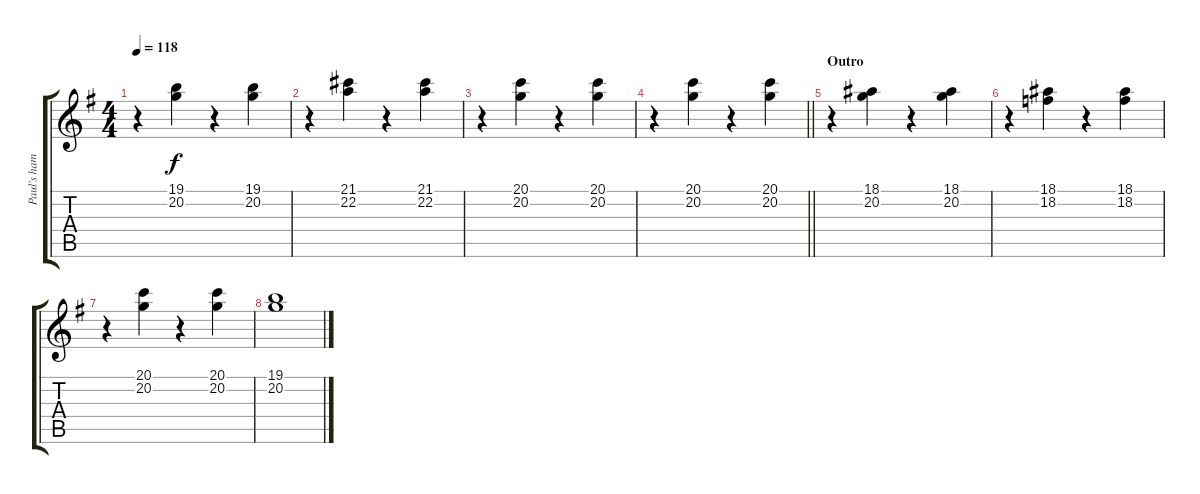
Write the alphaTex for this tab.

\track ("Paul's hammond" "Paul's ham") {instrument drawbarorgan}
\staff {score tabs}
\tuning (E4 B3 G3 D3 A2 E2) {hide}
\ts (4 4)
\tempo 118
\clef g2
\ks g
r.4{dy f} (19.1 20.2).4 r.4 (19.1 20.2).4 |
r.4 (21.1 22.2).4 r.4 (21.1 22.2).4 |
r.4 (20.1 20.2).4 r.4 (20.1 20.2).4 |
\barLineRight lightlight
r.4 (20.1 20.2).4 r.4 (20.1 20.2).4 |
\section ("" "Outro")
r.4 (18.1 20.2).4 r.4 (18.1 20.2).4 |
r.4 (18.1 18.2).4 r.4 (18.1 18.2).4 |
r.4 (20.1 20.2).4 r.4 (20.1 20.2).4 |
(19.1 20.2).1
